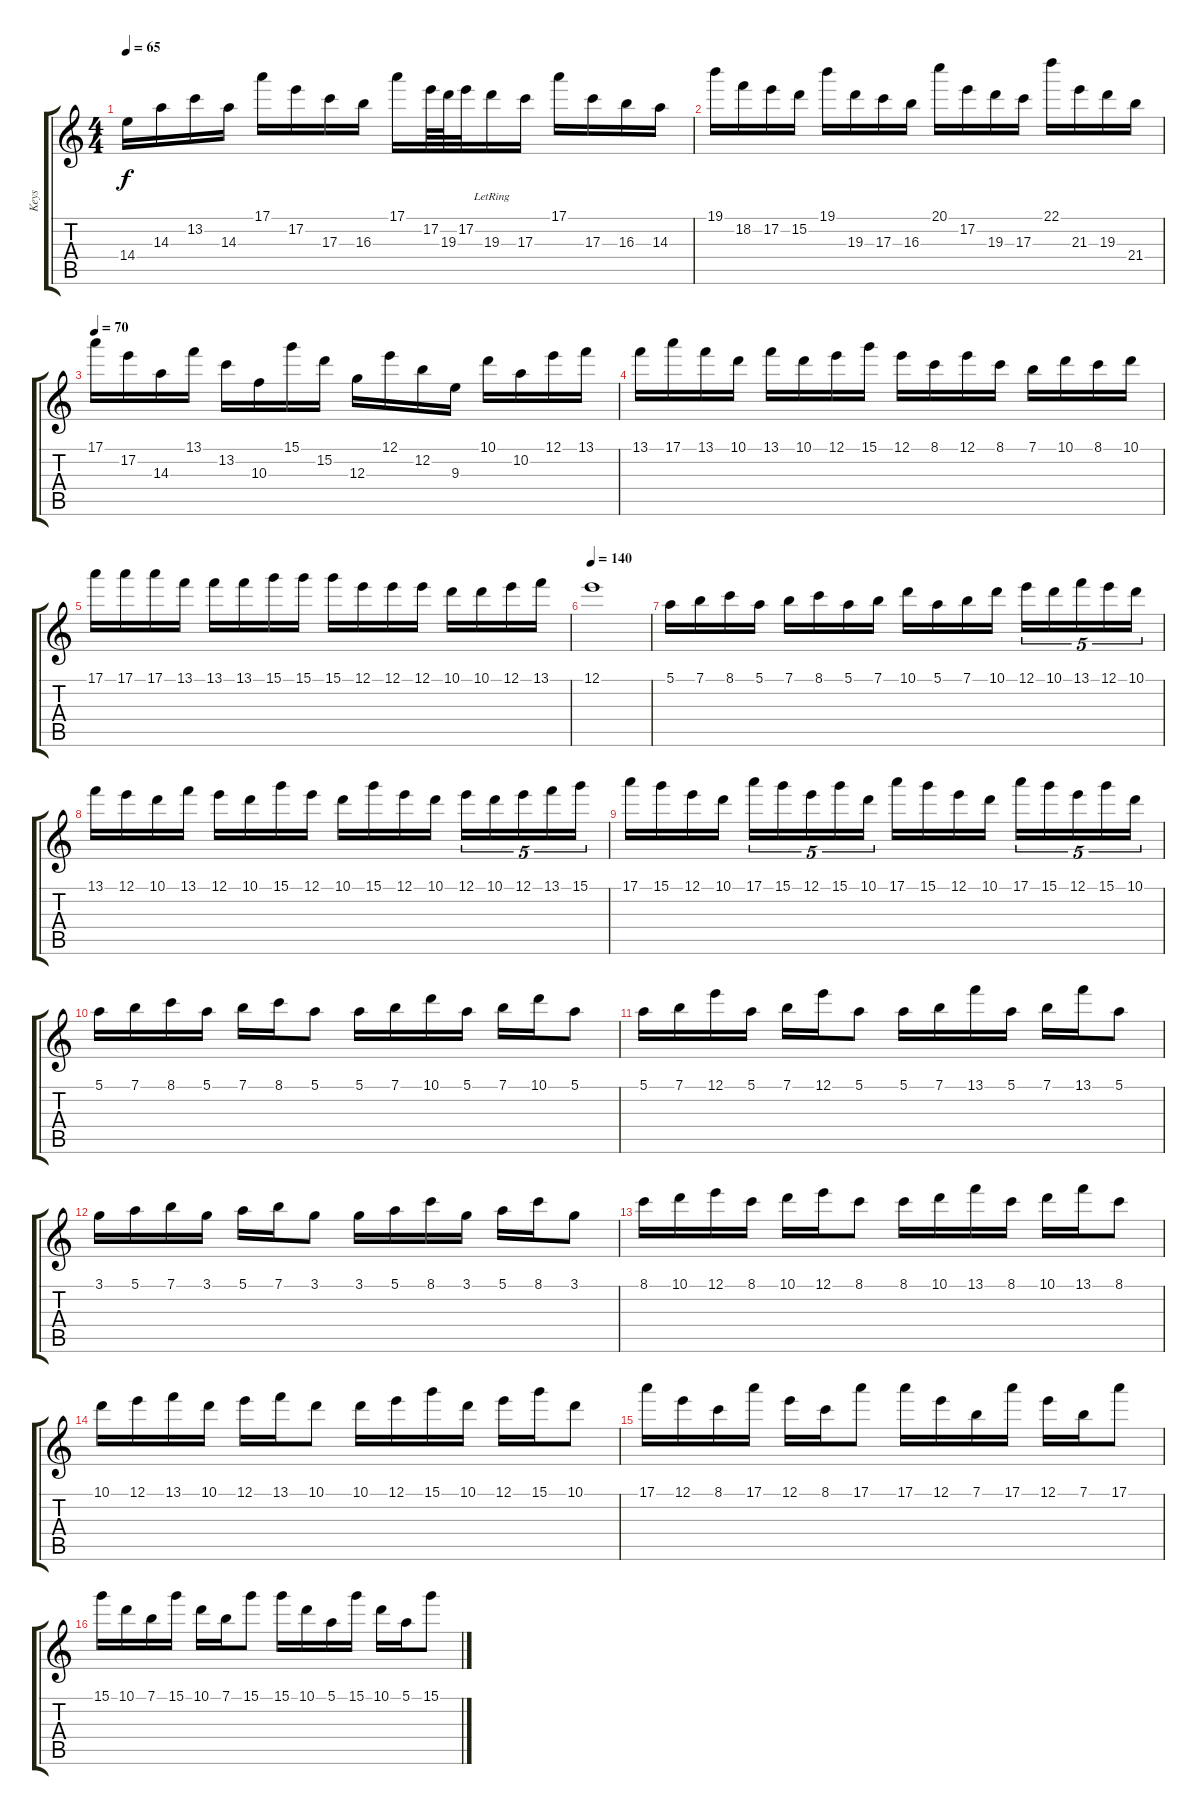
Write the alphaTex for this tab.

\track ("Keys" "Keys") {instrument acousticguitarsteel}
\staff {score tabs}
\tuning (E4 B3 G3 D3 A2 E2) {hide}
\ts (4 4)
\tempo 65
\clef g2
\ks c
14.4.16{dy f} 14.3.16 13.2.16 14.3.16 17.1.16 17.2.16 17.3.16 16.3.16 17.1.16 17.2.64 19.3.64 17.2.32 19.3{lr}.16 17.3.16 17.1.16 17.3.16 16.3.16 14.3.16 |
19.1.16 18.2.16 17.2.16 15.2.16 19.1.16 19.3.16 17.3.16 16.3.16 20.1.16 17.2.16 19.3.16 17.3.16 22.1.16 21.3.16 19.3.16 21.4.16 |
\tempo 70
17.1.16 17.2.16 14.3.16 13.1.16 13.2.16 10.3.16 15.1.16 15.2.16 12.3.16 12.1.16 12.2.16 9.3.16 10.1.16 10.2.16 12.1.16 13.1.16 |
13.1.16 17.1.16 13.1.16 10.1.16 13.1.16 10.1.16 12.1.16 15.1.16 12.1.16 8.1.16 12.1.16 8.1.16 7.1.16 10.1.16 8.1.16 10.1.16 |
17.1.16 17.1.16 17.1.16 13.1.16 13.1.16 13.1.16 15.1.16 15.1.16 15.1.16 12.1.16 12.1.16 12.1.16 10.1.16 10.1.16 12.1.16 13.1.16 |
\tempo 140
12.1.1 |
5.1.16 7.1.16 8.1.16 5.1.16 7.1.16 8.1.16 5.1.16 7.1.16 10.1.16 5.1.16 7.1.16 10.1.16 12.1.16{tu (5 4)} 10.1.16{tu (5 4)} 13.1.16{tu (5 4)} 12.1.16{tu (5 4)} 10.1.16{tu (5 4)} |
13.1.16 12.1.16 10.1.16 13.1.16 12.1.16 10.1.16 15.1.16 12.1.16 10.1.16 15.1.16 12.1.16 10.1.16 12.1.16{tu (5 4)} 10.1.16{tu (5 4)} 12.1.16{tu (5 4)} 13.1.16{tu (5 4)} 15.1.16{tu (5 4)} |
17.1.16 15.1.16 12.1.16 10.1.16 17.1.16{tu (5 4)} 15.1.16{tu (5 4)} 12.1.16{tu (5 4)} 15.1.16{tu (5 4)} 10.1.16{tu (5 4)} 17.1.16 15.1.16 12.1.16 10.1.16 17.1.16{tu (5 4)} 15.1.16{tu (5 4)} 12.1.16{tu (5 4)} 15.1.16{tu (5 4)} 10.1.16{tu (5 4)} |
5.1.16 7.1.16 8.1.16 5.1.16 7.1.16 8.1.16 5.1.8 5.1.16 7.1.16 10.1.16 5.1.16 7.1.16 10.1.16 5.1.8 |
5.1.16 7.1.16 12.1.16 5.1.16 7.1.16 12.1.16 5.1.8 5.1.16 7.1.16 13.1.16 5.1.16 7.1.16 13.1.16 5.1.8 |
3.1.16 5.1.16 7.1.16 3.1.16 5.1.16 7.1.16 3.1.8 3.1.16 5.1.16 8.1.16 3.1.16 5.1.16 8.1.16 3.1.8 |
8.1.16 10.1.16 12.1.16 8.1.16 10.1.16 12.1.16 8.1.8 8.1.16 10.1.16 13.1.16 8.1.16 10.1.16 13.1.16 8.1.8 |
10.1.16 12.1.16 13.1.16 10.1.16 12.1.16 13.1.16 10.1.8 10.1.16 12.1.16 15.1.16 10.1.16 12.1.16 15.1.16 10.1.8 |
17.1.16 12.1.16 8.1.16 17.1.16 12.1.16 8.1.16 17.1.8 17.1.16 12.1.16 7.1.16 17.1.16 12.1.16 7.1.16 17.1.8 |
15.1.16 10.1.16 7.1.16 15.1.16 10.1.16 7.1.16 15.1.8 15.1.16 10.1.16 5.1.16 15.1.16 10.1.16 5.1.16 15.1.8
